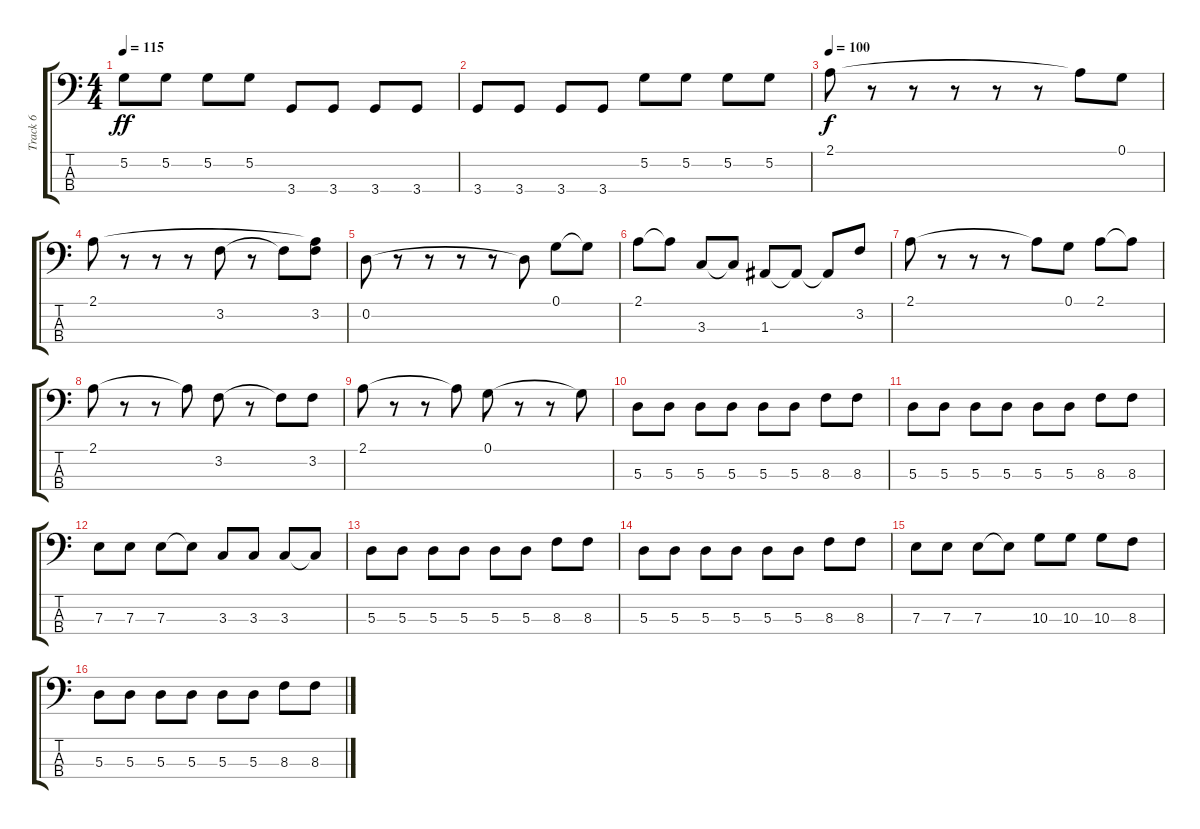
\track ("Track 6" "Track 6") {instrument electricbassfinger}
\staff {score tabs}
\tuning (G2 D2 A1 E1) {hide}
\ts (4 4)
\tempo 115
\clef f4
\ks c
5.2.8{dy ff} 5.2.8 5.2.8 5.2.8 3.4.8 3.4.8 3.4.8 3.4.8 |
3.4.8 3.4.8 3.4.8 3.4.8 5.2.8 5.2.8 5.2.8 5.2.8 |
\tempo 100
2.1.8{dy f} r.8 r.8 r.8 r.8 r.8 2.1{t}.8 0.1.8 |
2.1.8 r.8 r.8 r.8 3.2.8 r.8 3.2{t}.8 (2.1{t} 3.2).8 |
0.2.8 r.8 r.8 r.8 r.8 0.2{t}.8 0.1.8 0.1{t}.8 |
2.1.8 2.1{t}.8 3.3.8 3.3{t}.8 1.3.8 1.3{t}.8 1.3{t}.8 3.2.8 |
2.1.8 r.8 r.8 r.8 2.1{t}.8 0.1.8 2.1.8 2.1{t}.8 |
2.1.8 r.8 r.8 2.1{t}.8 3.2.8 r.8 3.2{t}.8 3.2.8 |
2.1.8 r.8 r.8 2.1{t}.8 0.1.8 r.8 r.8 0.1{t}.8 |
5.3.8 5.3.8 5.3.8 5.3.8 5.3.8 5.3.8 8.3.8 8.3.8 |
5.3.8 5.3.8 5.3.8 5.3.8 5.3.8 5.3.8 8.3.8 8.3.8 |
7.3.8 7.3.8 7.3.8 7.3{t}.8 3.3.8 3.3.8 3.3.8 3.3{t}.8 |
5.3.8 5.3.8 5.3.8 5.3.8 5.3.8 5.3.8 8.3.8 8.3.8 |
5.3.8 5.3.8 5.3.8 5.3.8 5.3.8 5.3.8 8.3.8 8.3.8 |
7.3.8 7.3.8 7.3.8 7.3{t}.8 10.3.8 10.3.8 10.3.8 8.3.8 |
5.3.8 5.3.8 5.3.8 5.3.8 5.3.8 5.3.8 8.3.8 8.3.8
